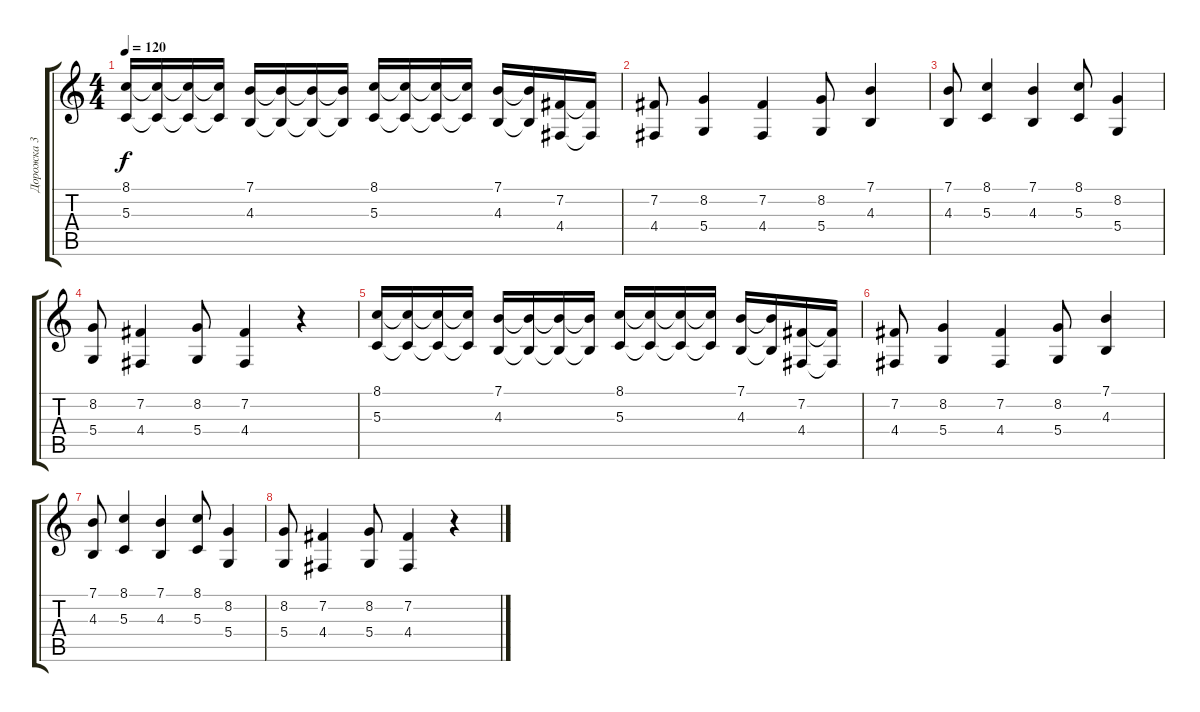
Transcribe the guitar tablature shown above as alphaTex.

\track ("Дорожка 3" "Дорожка 3") {instrument stringensemble1}
\staff {score tabs}
\tuning (E4 B3 G3 D3 A2 E2) {hide}
\ts (4 4)
\tempo 120
\clef g2
\ks c
(8.1 5.3).16{dy f} (8.1{t} 5.3{t}).16 (8.1{t} 5.3{t}).16 (8.1{t} 5.3{t}).16 (7.1 4.3).16 (7.1{t} 4.3{t}).16 (7.1{t} 4.3{t}).16 (7.1{t} 4.3{t}).16 (8.1 5.3).16 (8.1{t} 5.3{t}).16 (8.1{t} 5.3{t}).16 (8.1{t} 5.3{t}).16 (7.1 4.3).16 (7.1{t} 4.3{t}).16 (7.2 4.4).16 (7.2{t} 4.4{t}).16 |
(7.2 4.4).8 (8.2 5.4).4 (7.2 4.4).4 (8.2 5.4).8 (7.1 4.3).4 |
(7.1 4.3).8 (8.1 5.3).4 (7.1 4.3).4 (8.1 5.3).8 (8.2 5.4).4 |
(8.2 5.4).8 (7.2 4.4).4 (8.2 5.4).8 (7.2 4.4).4 r.4 |
(8.1 5.3).16 (8.1{t} 5.3{t}).16 (8.1{t} 5.3{t}).16 (8.1{t} 5.3{t}).16 (7.1 4.3).16 (7.1{t} 4.3{t}).16 (7.1{t} 4.3{t}).16 (7.1{t} 4.3{t}).16 (8.1 5.3).16 (8.1{t} 5.3{t}).16 (8.1{t} 5.3{t}).16 (8.1{t} 5.3{t}).16 (7.1 4.3).16 (7.1{t} 4.3{t}).16 (7.2 4.4).16 (7.2{t} 4.4{t}).16 |
(7.2 4.4).8 (8.2 5.4).4 (7.2 4.4).4 (8.2 5.4).8 (7.1 4.3).4 |
(7.1 4.3).8 (8.1 5.3).4 (7.1 4.3).4 (8.1 5.3).8 (8.2 5.4).4 |
(8.2 5.4).8 (7.2 4.4).4 (8.2 5.4).8 (7.2 4.4).4 r.4
